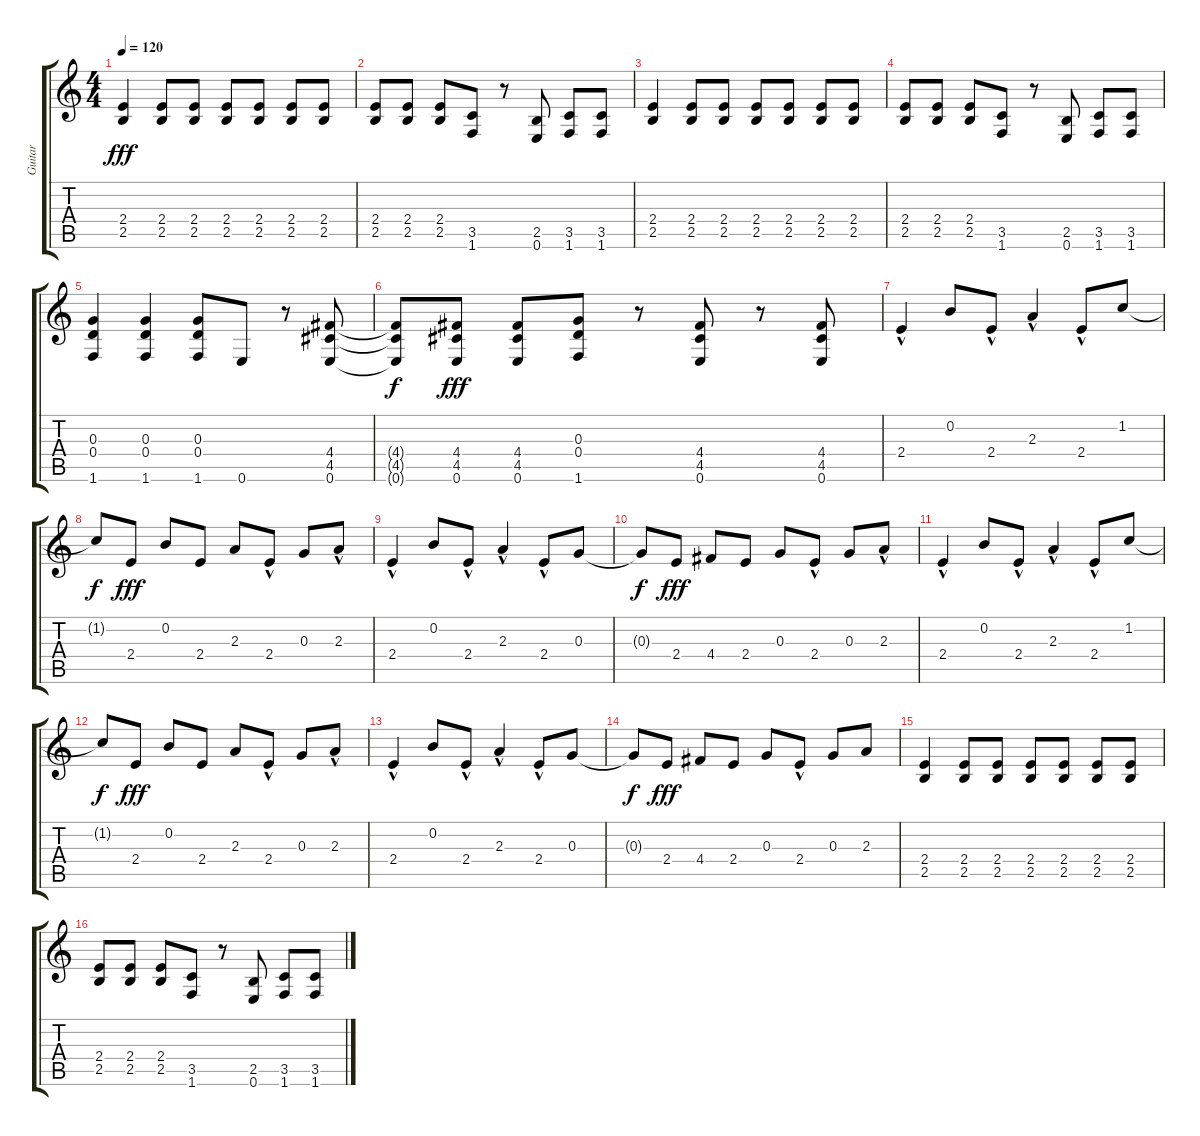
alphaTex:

\track ("Guitar" "Guitar") {instrument electricguitarjazz}
\staff {score tabs}
\tuning (E4 B3 G3 D3 A2 E2) {hide}
\ts (4 4)
\tempo 120
\clef g2
\ks c
(2.4 2.5).4{dy fff} (2.4 2.5).8 (2.4 2.5).8 (2.4 2.5).8 (2.4 2.5).8 (2.4 2.5).8 (2.4 2.5).8 |
(2.4 2.5).8 (2.4 2.5).8 (2.4 2.5).8 (3.5 1.6).8 r.8 (2.5 0.6).8 (3.5 1.6).8 (3.5 1.6).8 |
(2.4 2.5).4 (2.4 2.5).8 (2.4 2.5).8 (2.4 2.5).8 (2.4 2.5).8 (2.4 2.5).8 (2.4 2.5).8 |
(2.4 2.5).8 (2.4 2.5).8 (2.4 2.5).8 (3.5 1.6).8 r.8 (2.5 0.6).8 (3.5 1.6).8 (3.5 1.6).8 |
(0.3 0.4 1.6).4 (0.3 0.4 1.6).4 (0.3 0.4 1.6).8 0.6.8 r.8 (4.4 4.5 0.6).8 |
(4.4{t} 4.5{t} 0.6{t}).8{dy f} (4.4 4.5 0.6).8{dy fff} (4.4 4.5 0.6).8 (0.3 0.4 1.6).8 r.8 (4.4 4.5 0.6).8 r.8 (4.4 4.5 0.6).8 |
2.4{hac}.4{instrument electricguitarjazz} 0.2.8 2.4{hac}.8 2.3{hac}.4 2.4{hac}.8 1.2.8 |
1.2{t}.8{dy f} 2.4.8{dy fff} 0.2.8 2.4.8 2.3.8 2.4{hac}.8 0.3.8 2.3{hac}.8 |
2.4{hac}.4 0.2.8 2.4{hac}.8 2.3{hac}.4 2.4{hac}.8 0.3.8 |
0.3{t}.8{dy f} 2.4.8{dy fff} 4.4.8 2.4.8 0.3.8 2.4{hac}.8 0.3.8 2.3{hac}.8 |
2.4{hac}.4 0.2.8 2.4{hac}.8 2.3{hac}.4 2.4{hac}.8 1.2.8 |
1.2{t}.8{dy f} 2.4.8{dy fff} 0.2.8 2.4.8 2.3.8 2.4{hac}.8 0.3.8 2.3{hac}.8 |
2.4{hac}.4 0.2.8 2.4{hac}.8 2.3{hac}.4 2.4{hac}.8 0.3.8 |
0.3{t}.8{dy f} 2.4.8{dy fff} 4.4.8 2.4.8 0.3.8 2.4{hac}.8 0.3.8 2.3.8 |
(2.4 2.5).4{instrument distortionguitar} (2.4 2.5).8 (2.4 2.5).8 (2.4 2.5).8 (2.4 2.5).8 (2.4 2.5).8 (2.4 2.5).8 |
(2.4 2.5).8 (2.4 2.5).8 (2.4 2.5).8 (3.5 1.6).8 r.8 (2.5 0.6).8 (3.5 1.6).8 (3.5 1.6).8
